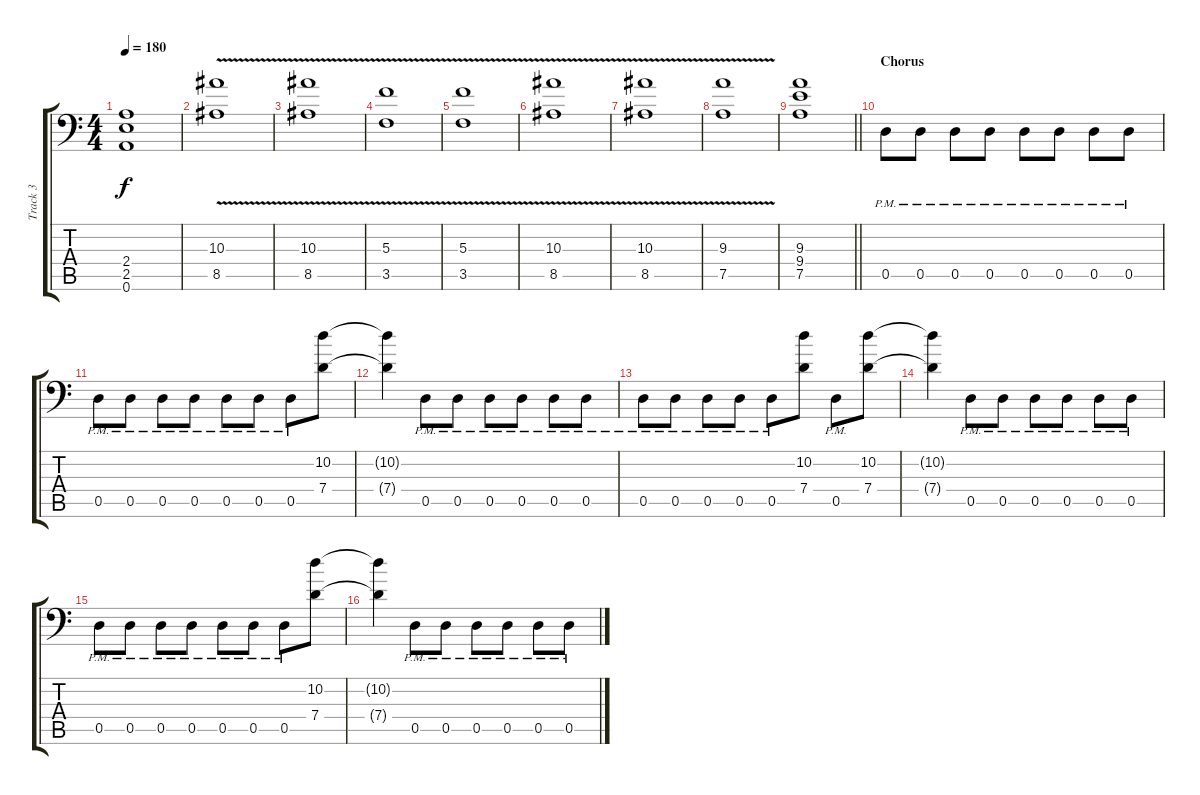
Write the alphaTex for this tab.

\track ("Track 3" "Track 3") {instrument distortionguitar}
\staff {score tabs}
\tuning (A3 E3 C3 G2 D2 A1) {hide}
\ts (4 4)
\tempo 180
\clef f4
\ks c
(2.4 2.5 0.6).1{dy f} |
(10.3{v} 8.5{v}).1 |
(10.3{v} 8.5{v}).1 |
(5.3{v} 3.5{v}).1 |
(5.3{v} 3.5{v}).1 |
(10.3{v} 8.5{v}).1 |
(10.3{v} 8.5{v}).1 |
(9.3{v} 7.5{v}).1 |
\barLineRight lightlight
(9.3 9.4 7.5).1 |
\section ("" "Chorus")
0.5{pm}.8 0.5{pm}.8 0.5{pm}.8 0.5{pm}.8 0.5{pm}.8 0.5{pm}.8 0.5{pm}.8 0.5{pm}.8 |
0.5{pm}.8 0.5{pm}.8 0.5{pm}.8 0.5{pm}.8 0.5{pm}.8 0.5{pm}.8 0.5{pm}.8 (10.2 7.4).8 |
(10.2{t} 7.4{t}).4 0.5{pm}.8 0.5{pm}.8 0.5{pm}.8 0.5{pm}.8 0.5{pm}.8 0.5{pm}.8 |
0.5{pm}.8 0.5{pm}.8 0.5{pm}.8 0.5{pm}.8 0.5{pm}.8 (10.2 7.4).8 0.5{pm}.8 (10.2 7.4).8 |
(10.2{t} 7.4{t}).4 0.5{pm}.8 0.5{pm}.8 0.5{pm}.8 0.5{pm}.8 0.5{pm}.8 0.5{pm}.8 |
0.5{pm}.8 0.5{pm}.8 0.5{pm}.8 0.5{pm}.8 0.5{pm}.8 0.5{pm}.8 0.5{pm}.8 (10.2 7.4).8 |
(10.2{t} 7.4{t}).4 0.5{pm}.8 0.5{pm}.8 0.5{pm}.8 0.5{pm}.8 0.5{pm}.8 0.5{pm}.8
